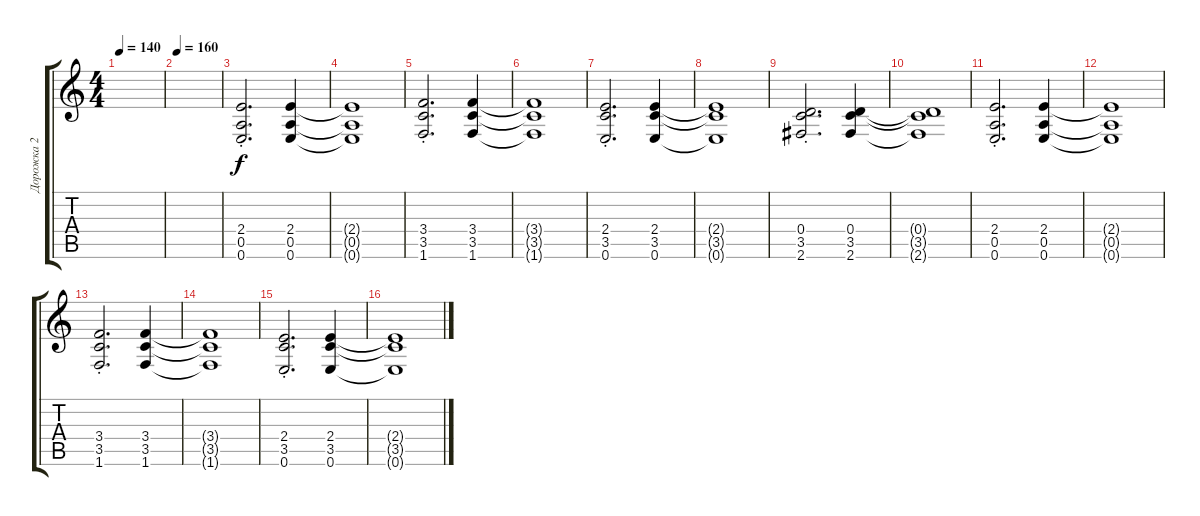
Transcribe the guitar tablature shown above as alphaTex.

\track ("Дорожка 2" "Дорожка 2") {instrument distortionguitar}
\staff {score tabs}
\tuning (E4 B3 G3 D3 A2 E2) {hide}
\ts (4 4)
\tempo 140
\clef g2
\ks c
|
\tempo 160
|
(2.4{st} 0.5{st} 0.6{st}).2{d} (2.4 0.5 0.6).4 |
(2.4{t} 0.5{t} 0.6{t}).1 |
(3.4{st} 3.5{st} 1.6{st}).2{d} (3.4 3.5 1.6).4 |
(3.4{t} 3.5{t} 1.6{t}).1 |
(2.4{st} 3.5{st} 0.6{st}).2{d} (2.4 3.5 0.6).4 |
(2.4{t} 3.5{t} 0.6{t}).1 |
(0.4{st} 3.5{st} 2.6{st}).2{d} (0.4 3.5 2.6).4 |
(0.4{t} 3.5{t} 2.6{t}).1 |
(2.4{st} 0.5{st} 0.6{st}).2{d} (2.4 0.5 0.6).4 |
(2.4{t} 0.5{t} 0.6{t}).1 |
(3.4{st} 3.5{st} 1.6{st}).2{d} (3.4 3.5 1.6).4 |
(3.4{t} 3.5{t} 1.6{t}).1 |
(2.4{st} 3.5{st} 0.6{st}).2{d} (2.4 3.5 0.6).4 |
(2.4{t} 3.5{t} 0.6{t}).1
